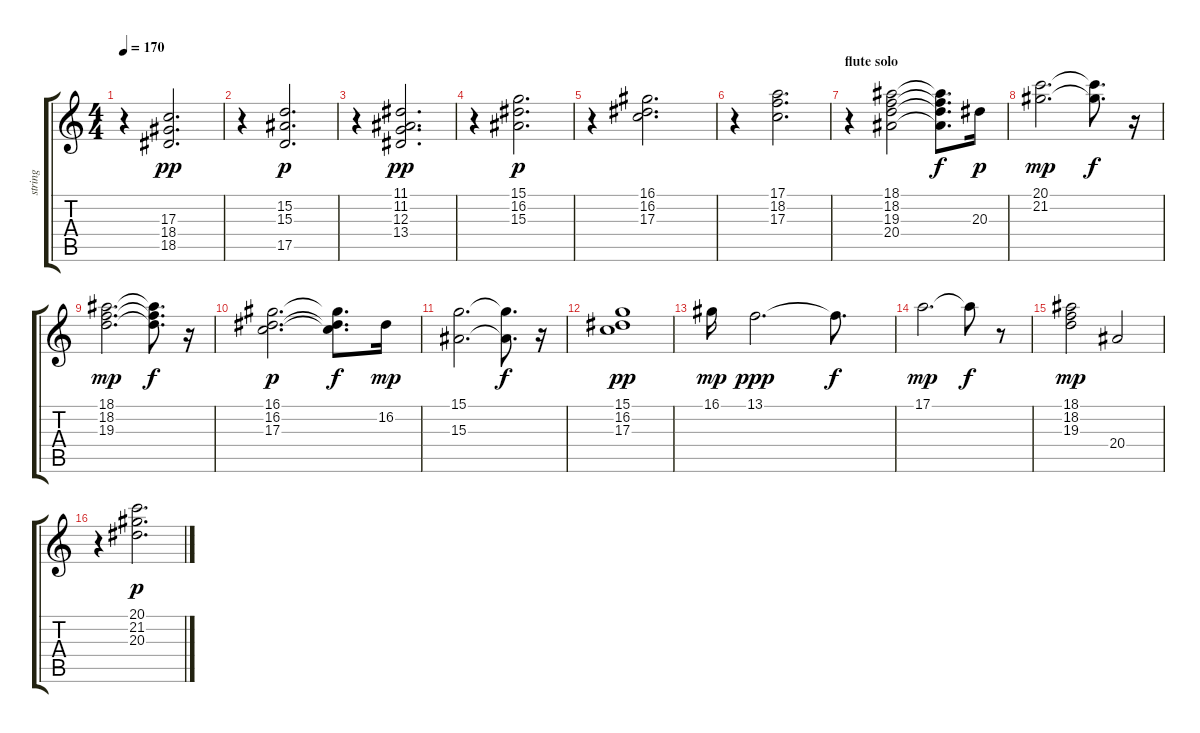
\track ("string" "string") {instrument stringensemble1}
\staff {score tabs}
\tuning (E4 B3 G3 D3 A2 E2) {hide}
\ts (4 4)
\tempo 170
\clef g2
\ks c
r.4{dy p} (17.3 18.4 18.5).2{d dy pp} |
r.4 (15.2 15.3 17.5).2{d dy p} |
r.4 (11.1 11.2 12.3 13.4).2{d dy pp} |
r.4 (15.1 16.2 15.3).2{d dy p} |
r.4 (16.1 16.2 17.3).2{d} |
r.4 (17.1 18.2 17.3).2{d} |
\section ("" "flute solo")
r.4 (18.1 18.2 19.3 20.4).2 (18.1{t} 18.2{t} 19.3{t} 20.4{t}).8{d dy f} 20.3.16{dy p} |
(20.1 21.2).2{d dy mp} (20.1{t} 21.2{t}).8{d dy f} r.16 |
(18.1 18.2 19.3).2{d dy mp} (18.1{t} 18.2{t} 19.3{t}).8{d dy f} r.16 |
(16.1 16.2 17.3).2{d dy p} (16.1{t} 16.2{t} 17.3{t}).8{d dy f} 16.2.16{dy mp} |
(15.1 15.3).2{d} (15.1{t} 15.3{t}).8{d dy f} r.16 |
(15.1 16.2 17.3).1{dy pp} |
16.1.16{dy mp} 13.1.2{d dy ppp} 13.1{t}.8{d dy f} |
17.1.2{d dy mp} 17.1{t}.8{dy f} r.8 |
(18.1 18.2 19.3).2{dy mp} 20.4.2 |
r.4 (20.1 21.2 20.3).2{d dy p}
